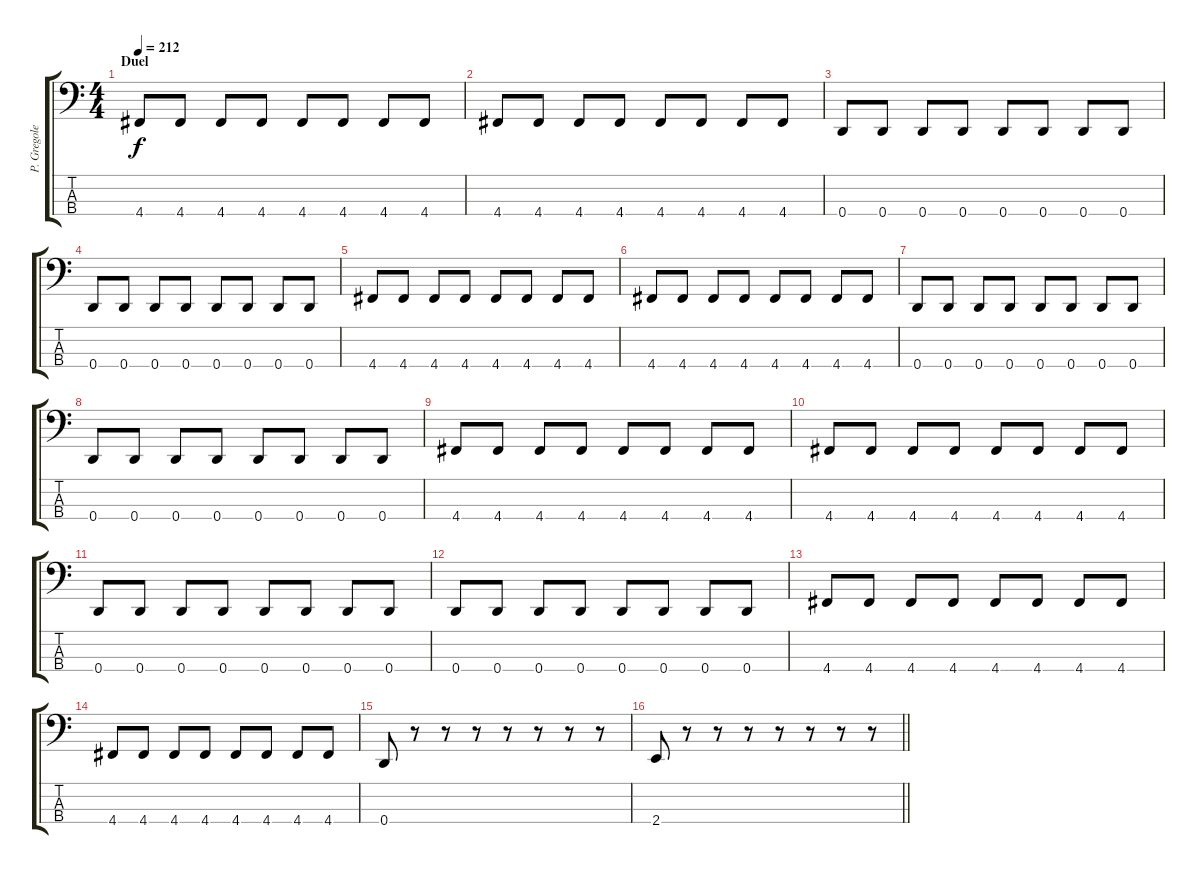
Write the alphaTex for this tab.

\track ("P. Gregoletto" "P. Gregole") {instrument electricbassfinger}
\staff {score tabs}
\tuning (G2 D2 A1 D1) {hide}
\ts (4 4)
\section ("" "Duel")
\tempo 212
\clef f4
\ks c
4.4.8{dy f} 4.4.8 4.4.8 4.4.8 4.4.8 4.4.8 4.4.8 4.4.8 |
4.4.8 4.4.8 4.4.8 4.4.8 4.4.8 4.4.8 4.4.8 4.4.8 |
0.4.8 0.4.8 0.4.8 0.4.8 0.4.8 0.4.8 0.4.8 0.4.8 |
0.4.8 0.4.8 0.4.8 0.4.8 0.4.8 0.4.8 0.4.8 0.4.8 |
4.4.8 4.4.8 4.4.8 4.4.8 4.4.8 4.4.8 4.4.8 4.4.8 |
4.4.8 4.4.8 4.4.8 4.4.8 4.4.8 4.4.8 4.4.8 4.4.8 |
0.4.8 0.4.8 0.4.8 0.4.8 0.4.8 0.4.8 0.4.8 0.4.8 |
0.4.8 0.4.8 0.4.8 0.4.8 0.4.8 0.4.8 0.4.8 0.4.8 |
4.4.8 4.4.8 4.4.8 4.4.8 4.4.8 4.4.8 4.4.8 4.4.8 |
4.4.8 4.4.8 4.4.8 4.4.8 4.4.8 4.4.8 4.4.8 4.4.8 |
0.4.8 0.4.8 0.4.8 0.4.8 0.4.8 0.4.8 0.4.8 0.4.8 |
0.4.8 0.4.8 0.4.8 0.4.8 0.4.8 0.4.8 0.4.8 0.4.8 |
4.4.8 4.4.8 4.4.8 4.4.8 4.4.8 4.4.8 4.4.8 4.4.8 |
4.4.8 4.4.8 4.4.8 4.4.8 4.4.8 4.4.8 4.4.8 4.4.8 |
0.4.8 r.8 r.8 r.8 r.8 r.8 r.8 r.8 |
\barLineRight lightlight
2.4.8 r.8 r.8 r.8 r.8 r.8 r.8 r.8
